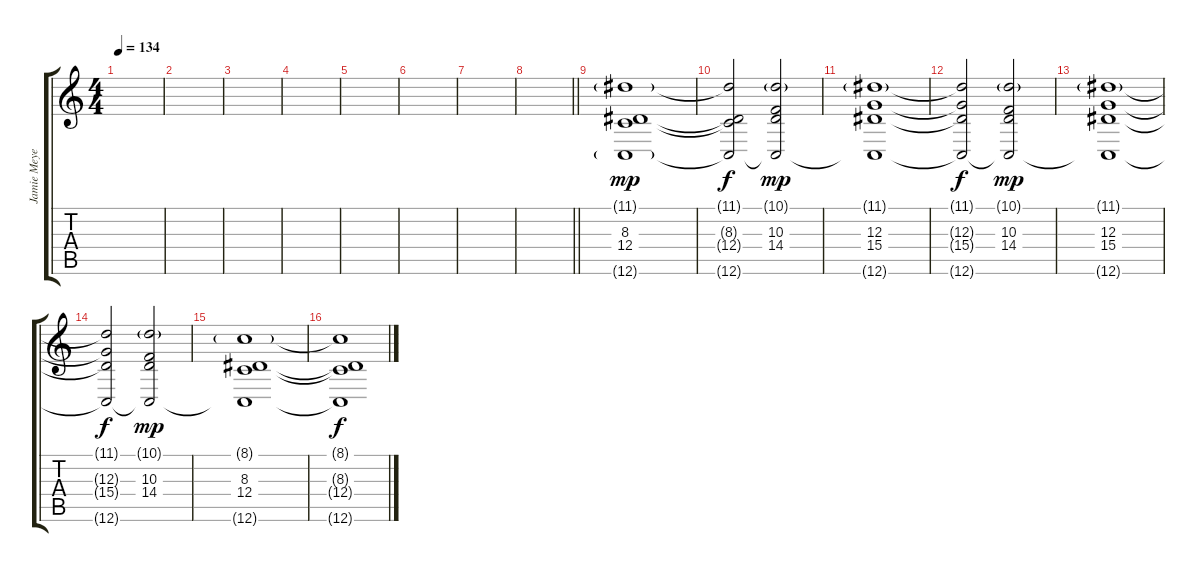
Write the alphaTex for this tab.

\track ("Jamie Meyer" "Jamie Meye") {instrument stringensemble1}
\staff {score tabs}
\tuning (E4 C4 G3 C3 G2 C2) {hide}
\ts (4 4)
\tempo 134
\clef g2
\ks c
|
|
|
|
|
|
|
\barLineRight lightlight
|
(11.1{g} 8.3 12.4 12.6{g}).1{dy mp} |
(11.1{t} 8.3{t} 12.4{t} 12.6{t}).2{dy f} (10.1{g} 10.3 14.4 12.6{t}).2{dy mp} |
(11.1{g} 12.3 15.4 12.6{t}).1 |
(11.1{t} 12.3{t} 15.4{t} 12.6{t}).2{dy f} (10.1{g} 10.3 14.4 12.6{t}).2{dy mp} |
(11.1{g} 12.3 15.4 12.6{t}).1 |
(11.1{t} 12.3{t} 15.4{t} 12.6{t}).2{dy f} (10.1{g} 10.3 14.4 12.6{t}).2{dy mp} |
(8.1{g} 8.3 12.4 12.6{t}).1 |
(8.1{t} 8.3{t} 12.4{t} 12.6{t}).1{dy f}
